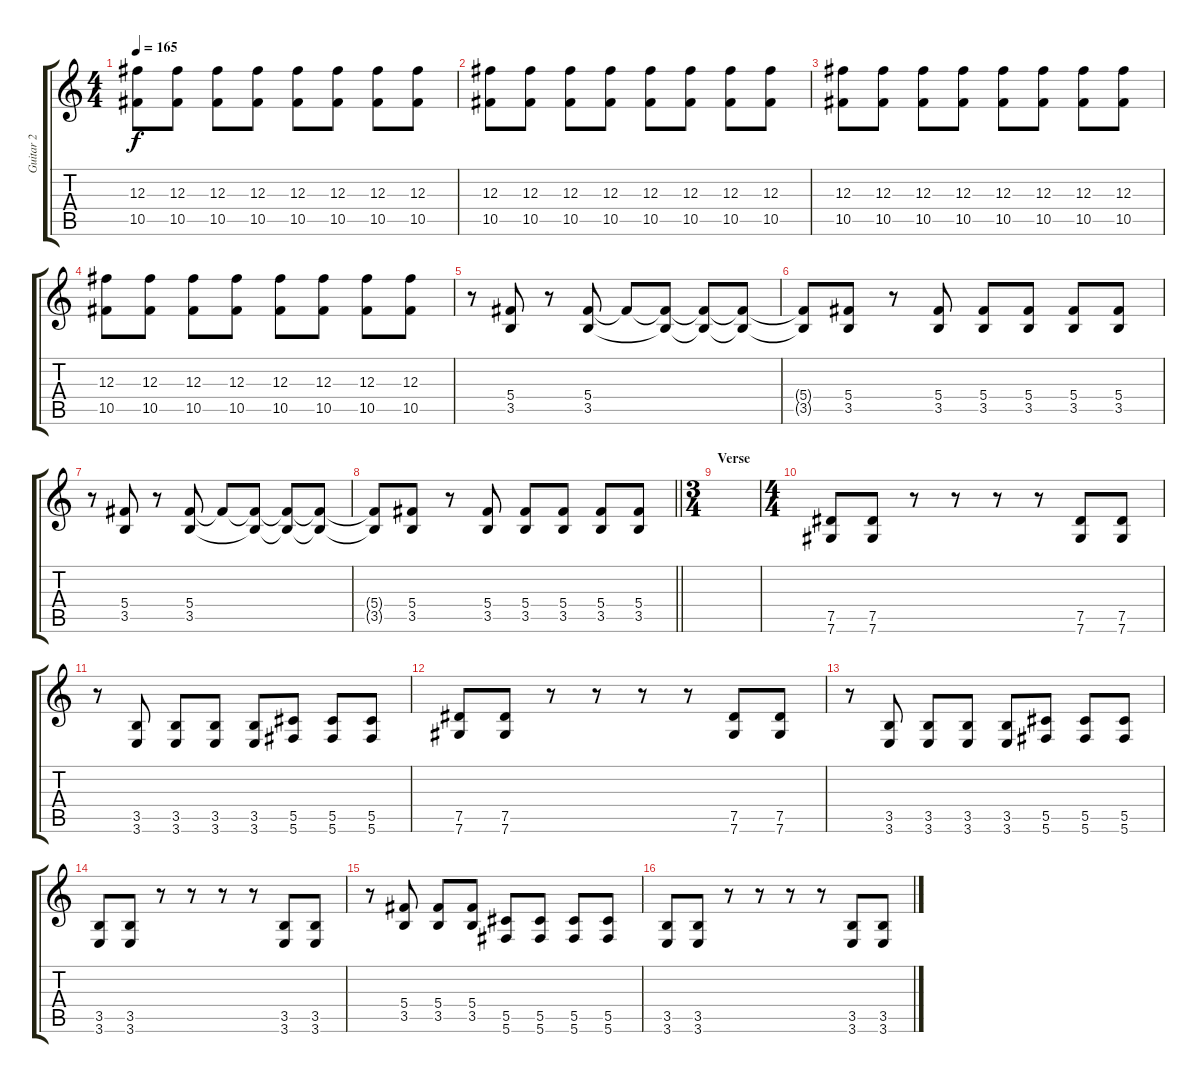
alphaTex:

\track ("Guitar 2" "Guitar 2") {instrument distortionguitar}
\staff {score tabs}
\tuning (Eb4 Bb3 Gb3 Db3 Ab2 Db2) {hide}
\ts (4 4)
\tempo 165
\clef g2
\ks c
(12.3 10.5).8{dy f} (12.3 10.5).8 (12.3 10.5).8 (12.3 10.5).8 (12.3 10.5).8 (12.3 10.5).8 (12.3 10.5).8 (12.3 10.5).8 |
(12.3 10.5).8 (12.3 10.5).8 (12.3 10.5).8 (12.3 10.5).8 (12.3 10.5).8 (12.3 10.5).8 (12.3 10.5).8 (12.3 10.5).8 |
(12.3 10.5).8 (12.3 10.5).8 (12.3 10.5).8 (12.3 10.5).8 (12.3 10.5).8 (12.3 10.5).8 (12.3 10.5).8 (12.3 10.5).8 |
(12.3 10.5).8 (12.3 10.5).8 (12.3 10.5).8 (12.3 10.5).8 (12.3 10.5).8 (12.3 10.5).8 (12.3 10.5).8 (12.3 10.5).8 |
r.8 (5.4 3.5).8 r.8 (5.4 3.5).8 5.4{t}.8 (5.4{t} 3.5{t}).8 (5.4{t} 3.5{t}).8 (5.4{t} 3.5{t}).8 |
(5.4{t} 3.5{t}).8 (5.4 3.5).8 r.8 (5.4 3.5).8 (5.4 3.5).8 (5.4 3.5).8 (5.4 3.5).8 (5.4 3.5).8 |
r.8 (5.4 3.5).8 r.8 (5.4 3.5).8 5.4{t}.8 (5.4{t} 3.5{t}).8 (5.4{t} 3.5{t}).8 (5.4{t} 3.5{t}).8 |
\barLineRight lightlight
(5.4{t} 3.5{t}).8 (5.4 3.5).8 r.8 (5.4 3.5).8 (5.4 3.5).8 (5.4 3.5).8 (5.4 3.5).8 (5.4 3.5).8 |
\ts (3 4)
\section ("" "Verse")
|
\ts (4 4)
(7.5 7.6).8 (7.5 7.6).8 r.8 r.8 r.8 r.8 (7.5 7.6).8 (7.5 7.6).8 |
r.8 (3.5 3.6).8 (3.5 3.6).8 (3.5 3.6).8 (3.5 3.6).8 (5.5 5.6).8 (5.5 5.6).8 (5.5 5.6).8 |
(7.5 7.6).8 (7.5 7.6).8 r.8 r.8 r.8 r.8 (7.5 7.6).8 (7.5 7.6).8 |
r.8 (3.5 3.6).8 (3.5 3.6).8 (3.5 3.6).8 (3.5 3.6).8 (5.5 5.6).8 (5.5 5.6).8 (5.5 5.6).8 |
(3.5 3.6).8 (3.5 3.6).8 r.8 r.8 r.8 r.8 (3.5 3.6).8 (3.5 3.6).8 |
r.8 (5.4 3.5).8 (5.4 3.5).8 (5.4 3.5).8 (5.5 5.6).8 (5.5 5.6).8 (5.5 5.6).8 (5.5 5.6).8 |
(3.5 3.6).8 (3.5 3.6).8 r.8 r.8 r.8 r.8 (3.5 3.6).8 (3.5 3.6).8
